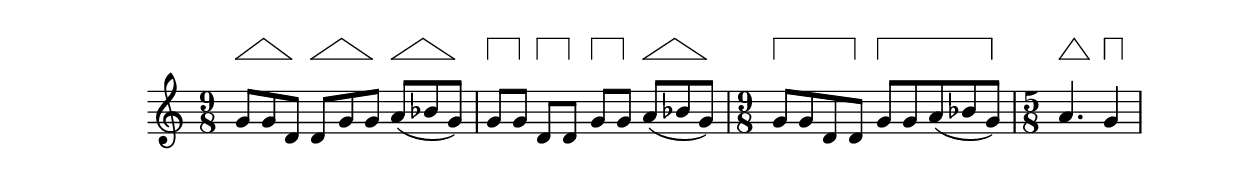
% DO NOT EDIT this file manually; it is automatically
% generated from Documentation/snippets/new
% Make any changes in Documentation/snippets/new/
% and then run scripts/auxiliar/makelsr.py
%
% This file is in the public domain.
%% Note: this file works from version 2.15.19
\version "2.15.19"

\header {
%% Translation of GIT committish: 8b93de6ce951b7b14bc7818f31019524295b990f
  texidoces = "
La agrupación de pulsos dentro de un compás está controlada por la
propiedad de contexto @code{beatStructure}.  Hay establecidos valores
de @code{beatStructure} para muchos tipos de compases en
@file{scm/time-signature-settings.scm}.  Los valores de
@code{beatStructure} se pueden cambiar o establecer con @code{\\set}.
Como alternativa, se puede usar la función de Scheme
@code{set-time-signature} para establecer tanto el compás como la
estructura de pulsos.  @code{set-time-signature} acepta tres
argumentos: el número de pulsos, la longitud del pulso y la agrupación
interna de los pulsos en el compás.  Tanto @code{\\time} como
@code{set-time-signature} se aplican al contexto @code{Timing}, por lo
que no restablecen los valores de @code{beatStructure} ni de
@code{baseMoment} que se establezcan en otros contextos de nivel
inferior, como @code{Voice}.

Si el grabador @code{Measure_grouping_engraver} está incluido en uno
de los contextos de presentación, se imprimirán signos de agrupación
de pulsos.  Estos símbolos facilitan la lectura de música moderna
rítmicamente compleja.  En este ejemplo, el compás de 9/8 se agrupa
según dos patrones distintos utilizando los dos métodos, mientras que
el compás de 5/8 se agrupa de acuerdo con el ajuste predeterminado que
está en @file{scm/time-signature-settings.scm}:

"
doctitlees = "Símbolos de dirección y símbolos de agrupación de compás"


%% Translation of GIT committish: 0a868be38a775ecb1ef935b079000cebbc64de40
  texidocde = "
Optionen, mit denen die Balken in einem Takt gruppiert werden, sind
durch die Scheme-Funktion @code{set-time-signature} erhältlich, die
drei Argumente braucht:  Die Zahl der Taktschläge, die Länge des
Schlages und die interne gruppieren von Balken in dem Takt.  Wenn der
@code{Measure_grouping_engraver} hinzugefügt worden ist, erstellt
diese Funktion auch @code{MeasureGrouping}-(Taktgruppen)-Zeichen.  Derartige
Zeichen erleichtern das Lesen von rhythmisch komplexer Musik.  In dem
Beispiel ist der 9/8-Takt in 2, 2, 2 und 3 aufgeteilt.  Das wird
der @code{set-time-signature}-Funktion als das dritte Argument mitgegeben:
@code{'(2 2 2 3)}:

"
  doctitlede = "Dirigierzeichen Taktgruppenzeichen"



%% Translation of GIT committish: 190a067275167c6dc9dd0afef683d14d392b7033
  texidocfr = "
Les règles de ligature par mesure sont gérées par la propriété
@code{beatStructure}.  Ses valeurs par défaut sont répertoriées, par
métrique, dans le fichier @code{scm/@/time-@/signature@/-settings@/.scm}.  Elles
sont modifiables grâce à la commande @code{\\set}.
La fonction Scheme @code{set-time-signature} permet quant à elle de
définir à la fois la métrique et la pulsation.  Celle-ci prend trois
arguments@tie{}: le nombre de pulsations, la durée de la pulsation et le
regroupement des pulsations dans la mesure.   @code{\\time} et
@code{set-time-signature} s'appliquent tous deux au contexte
@code{Timing}@tie{}; ils ne redéfiniront donc pas les valeurs de
@code{beatStructure} ou @code{baseMoment} lorsque qu'elles sont
modifiées dans un contexte de niveau inférieur comme @code{Voice} par
exemple.
Si l'on fait appel au @code{Measure_grouping_engraver}, la fonction
@code{set-time-signature} créera aussi des symboles
@code{MeasureGrouping}.  Ces symboles aident à la lecture des œuvres
modernes à la rythmique complexe.  Dans l'exemple qui suit, la mesure à
9/8 est divisée en 2, 2, 2 et 3, alors que la mesure à 5/8 répond aux
règles par défaut contenues dans le fichier @w{@code{scm/@/beam@/-settings@/.scm}}.

"
  doctitlefr = "Signes de direction signes de sous-groupe"

  lsrtags = "rhythms"
  texidoc = "
Beat grouping within a measure is controlled by the context property
@code{beatStructure}.  Values of @code{beatStructure} are
established for many time signatures in
@file{scm/time-signature-settings.scm}.  Values of @code{beatStructure}
can be changed or set with @code{\\set}.
Alternatively, @code{\\time} can be used to both
set the time signature and establish the beat structure.
For this, you specify the internal grouping of beats in a measure
as a list of numbers (in Scheme syntax) before the time signature.

@code{\\time} applies to the @code{Timing} context, so it will not
reset values of @code{beatStructure} or @code{baseMoment} that are set
in other lower-level contexts, such as @code{Voice}.

If the @code{Measure_grouping_engraver} is included
in one of the display contexts, measure grouping signs will be
created.  Such signs ease reading rhythmically complex modern music.
In the example, the 9/8 measure is grouped in two different
patterns using the two different methods, while the 5/8 measure
is grouped according to the default setting in
@file{scm/time-signature-settings.scm}:
"
  doctitle = "Conducting signs measure grouping signs"
} % begin verbatim



\score {
  \new Voice \relative c'' {
    \time 9/8
    g8 g d d g g a( bes g) |
    \set Timing.beatStructure = #'(2 2 2 3)
    g8 g d d g g a( bes g) |
    \time #'(4 5) 9/8
    g8 g d d g g a( bes g) |
    \time 5/8
    a4. g4 |
  }
  \layout {
    \context {
      \Staff
      \consists "Measure_grouping_engraver"
    }
  }
}
